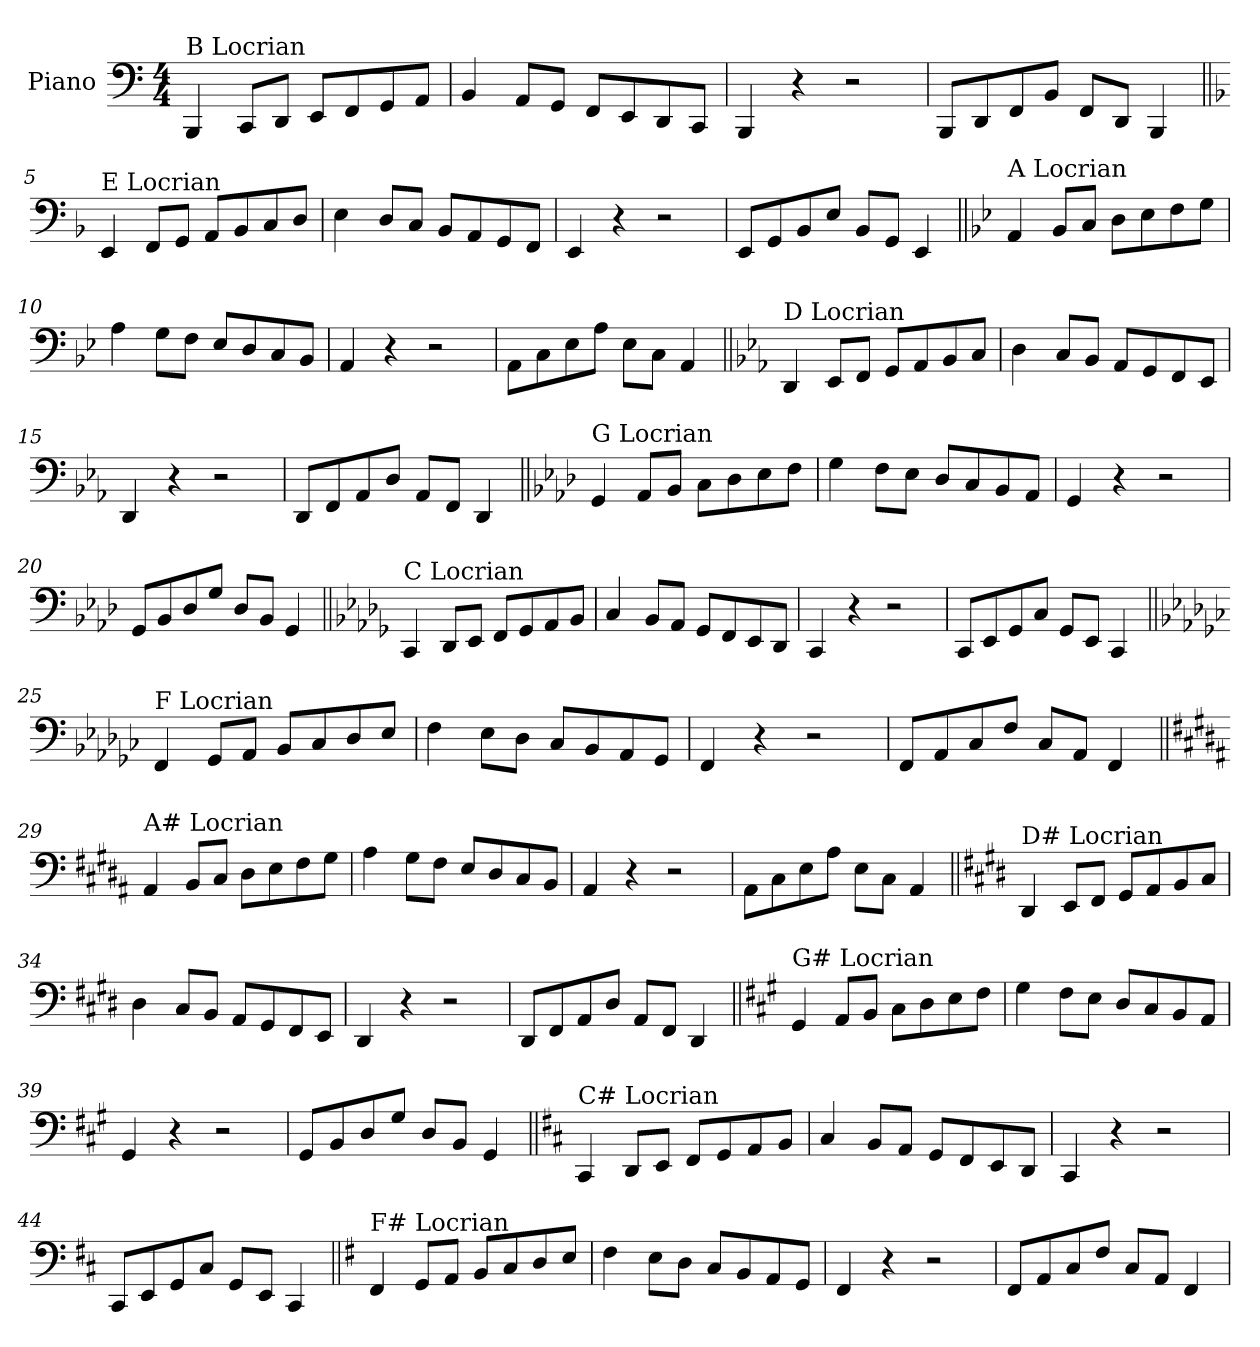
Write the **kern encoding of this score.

**kern
*part1
*staff1
*I"Piano
*I'Pno.
*clefF4
*k[]
*M4/4
=1
!LO:TX:a:t=B Locrian
4BBB/
8CC/L
8DD/J
8EE/L
8FF/
8GG/
8AA/J
=2
4BB/
8AA/L
8GG/J
8FF/L
8EE/
8DD/
8CC/J
=3
4BBB/
4r
2r
=4
8BBB/L
8DD/
8FF/
8BB/J
8FF/L
8DD/J
4BBB/
!!LO:LB:g=z
=5||
*k[b-]
!LO:TX:a:t=E Locrian
4EE/
8FF/L
8GG/J
8AA/L
8BB-/
8C/
8D/J
=6
4E\
8D/L
8C/J
8BB-/L
8AA/
8GG/
8FF/J
=7
4EE/
4r
2r
=8
8EE/L
8GG/
8BB-/
8E/J
8BB-/L
8GG/J
4EE/
!!LO:LB:g=z
=9||
*k[b-e-]
!LO:TX:a:t=A Locrian
4AA/
8BB-/L
8C/J
8D\L
8E-\
8F\
8G\J
=10
4A\
8G\L
8F\J
8E-/L
8D/
8C/
8BB-/J
=11
4AA/
4r
2r
=12
8AA\L
8C\
8E-\
8A\J
8E-\L
8C\J
4AA/
!!LO:LB:g=z
=13||
*k[b-e-a-]
!LO:TX:a:t=D Locrian
4DD/
8EE-/L
8FF/J
8GG/L
8AA-/
8BB-/
8C/J
=14
4D\
8C/L
8BB-/J
8AA-/L
8GG/
8FF/
8EE-/J
=15
4DD/
4r
2r
=16
8DD/L
8FF/
8AA-/
8D/J
8AA-/L
8FF/J
4DD/
!!LO:LB:g=z
=17||
*k[b-e-a-d-]
!LO:TX:a:t=G Locrian
4GG/
8AA-/L
8BB-/J
8C\L
8D-\
8E-\
8F\J
=18
4G\
8F\L
8E-\J
8D-/L
8C/
8BB-/
8AA-/J
=19
4GG/
4r
2r
=20
8GG/L
8BB-/
8D-/
8G/J
8D-/L
8BB-/J
4GG/
!!LO:LB:g=z
=21||
*k[b-e-a-d-g-]
!LO:TX:a:t=C Locrian
4CC/
8DD-/L
8EE-/J
8FF/L
8GG-/
8AA-/
8BB-/J
=22
4C/
8BB-/L
8AA-/J
8GG-/L
8FF/
8EE-/
8DD-/J
=23
4CC/
4r
2r
=24
8CC/L
8EE-/
8GG-/
8C/J
8GG-/L
8EE-/J
4CC/
!!LO:LB:g=z
=25||
*k[b-e-a-d-g-c-]
!LO:TX:a:t=F Locrian
4FF/
8GG-/L
8AA-/J
8BB-/L
8C-/
8D-/
8E-/J
=26
4F\
8E-\L
8D-\J
8C-/L
8BB-/
8AA-/
8GG-/J
=27
4FF/
4r
2r
=28
8FF/L
8AA-/
8C-/
8F/J
8C-/L
8AA-/J
4FF/
!!LO:LB:g=z
=29||
*k[f#c#g#d#a#]
!LO:TX:a:t=A# Locrian
4AA#/
8BB/L
8C#/J
8D#\L
8E\
8F#\
8G#\J
=30
4A#\
8G#\L
8F#\J
8E/L
8D#/
8C#/
8BB/J
=31
4AA#/
4r
2r
=32
8AA#\L
8C#\
8E\
8A#\J
8E\L
8C#\J
4AA#/
!!LO:LB:g=z
=33||
*k[f#c#g#d#]
!LO:TX:a:t=D# Locrian
4DD#/
8EE/L
8FF#/J
8GG#/L
8AA/
8BB/
8C#/J
=34
4D#\
8C#/L
8BB/J
8AA/L
8GG#/
8FF#/
8EE/J
=35
4DD#/
4r
2r
=36
8DD#/L
8FF#/
8AA/
8D#/J
8AA/L
8FF#/J
4DD#/
!!LO:LB:g=z
=37||
*k[f#c#g#]
!LO:TX:a:t=G# Locrian
4GG#/
8AA/L
8BB/J
8C#\L
8D\
8E\
8F#\J
=38
4G#\
8F#\L
8E\J
8D/L
8C#/
8BB/
8AA/J
=39
4GG#/
4r
2r
=40
8GG#/L
8BB/
8D/
8G#/J
8D/L
8BB/J
4GG#/
!!LO:LB:g=z
=41||
*k[f#c#]
!LO:TX:a:t=C# Locrian
4CC#/
8DD/L
8EE/J
8FF#/L
8GG/
8AA/
8BB/J
=42
4C#/
8BB/L
8AA/J
8GG/L
8FF#/
8EE/
8DD/J
=43
4CC#/
4r
2r
=44
8CC#/L
8EE/
8GG/
8C#/J
8GG/L
8EE/J
4CC#/
!!LO:LB:g=z
=45||
*k[f#]
!LO:TX:a:t=F# Locrian
4FF#/
8GG/L
8AA/J
8BB/L
8C/
8D/
8E/J
=46
4F#\
8E\L
8D\J
8C/L
8BB/
8AA/
8GG/J
=47
4FF#/
4r
2r
=48
8FF#/L
8AA/
8C/
8F#/J
8C/L
8AA/J
4FF#/
=
*-
